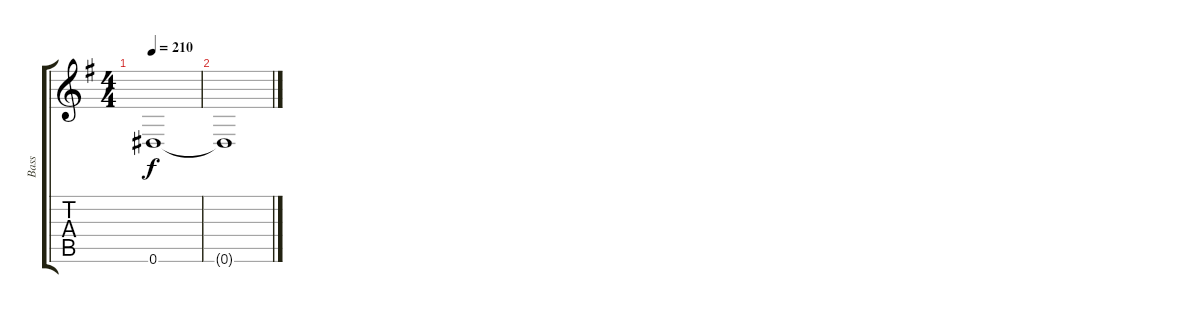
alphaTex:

\track ("Bass" "Bass") {instrument electricbasspick}
\staff {score tabs}
\tuning (Eb4 Bb3 Gb3 Db3 Ab2 Eb2) {hide}
\ts (4 4)
\tempo 210
\clef g2
\ks g
0.6{t}.1{dy f} |
0.6{t}.1
